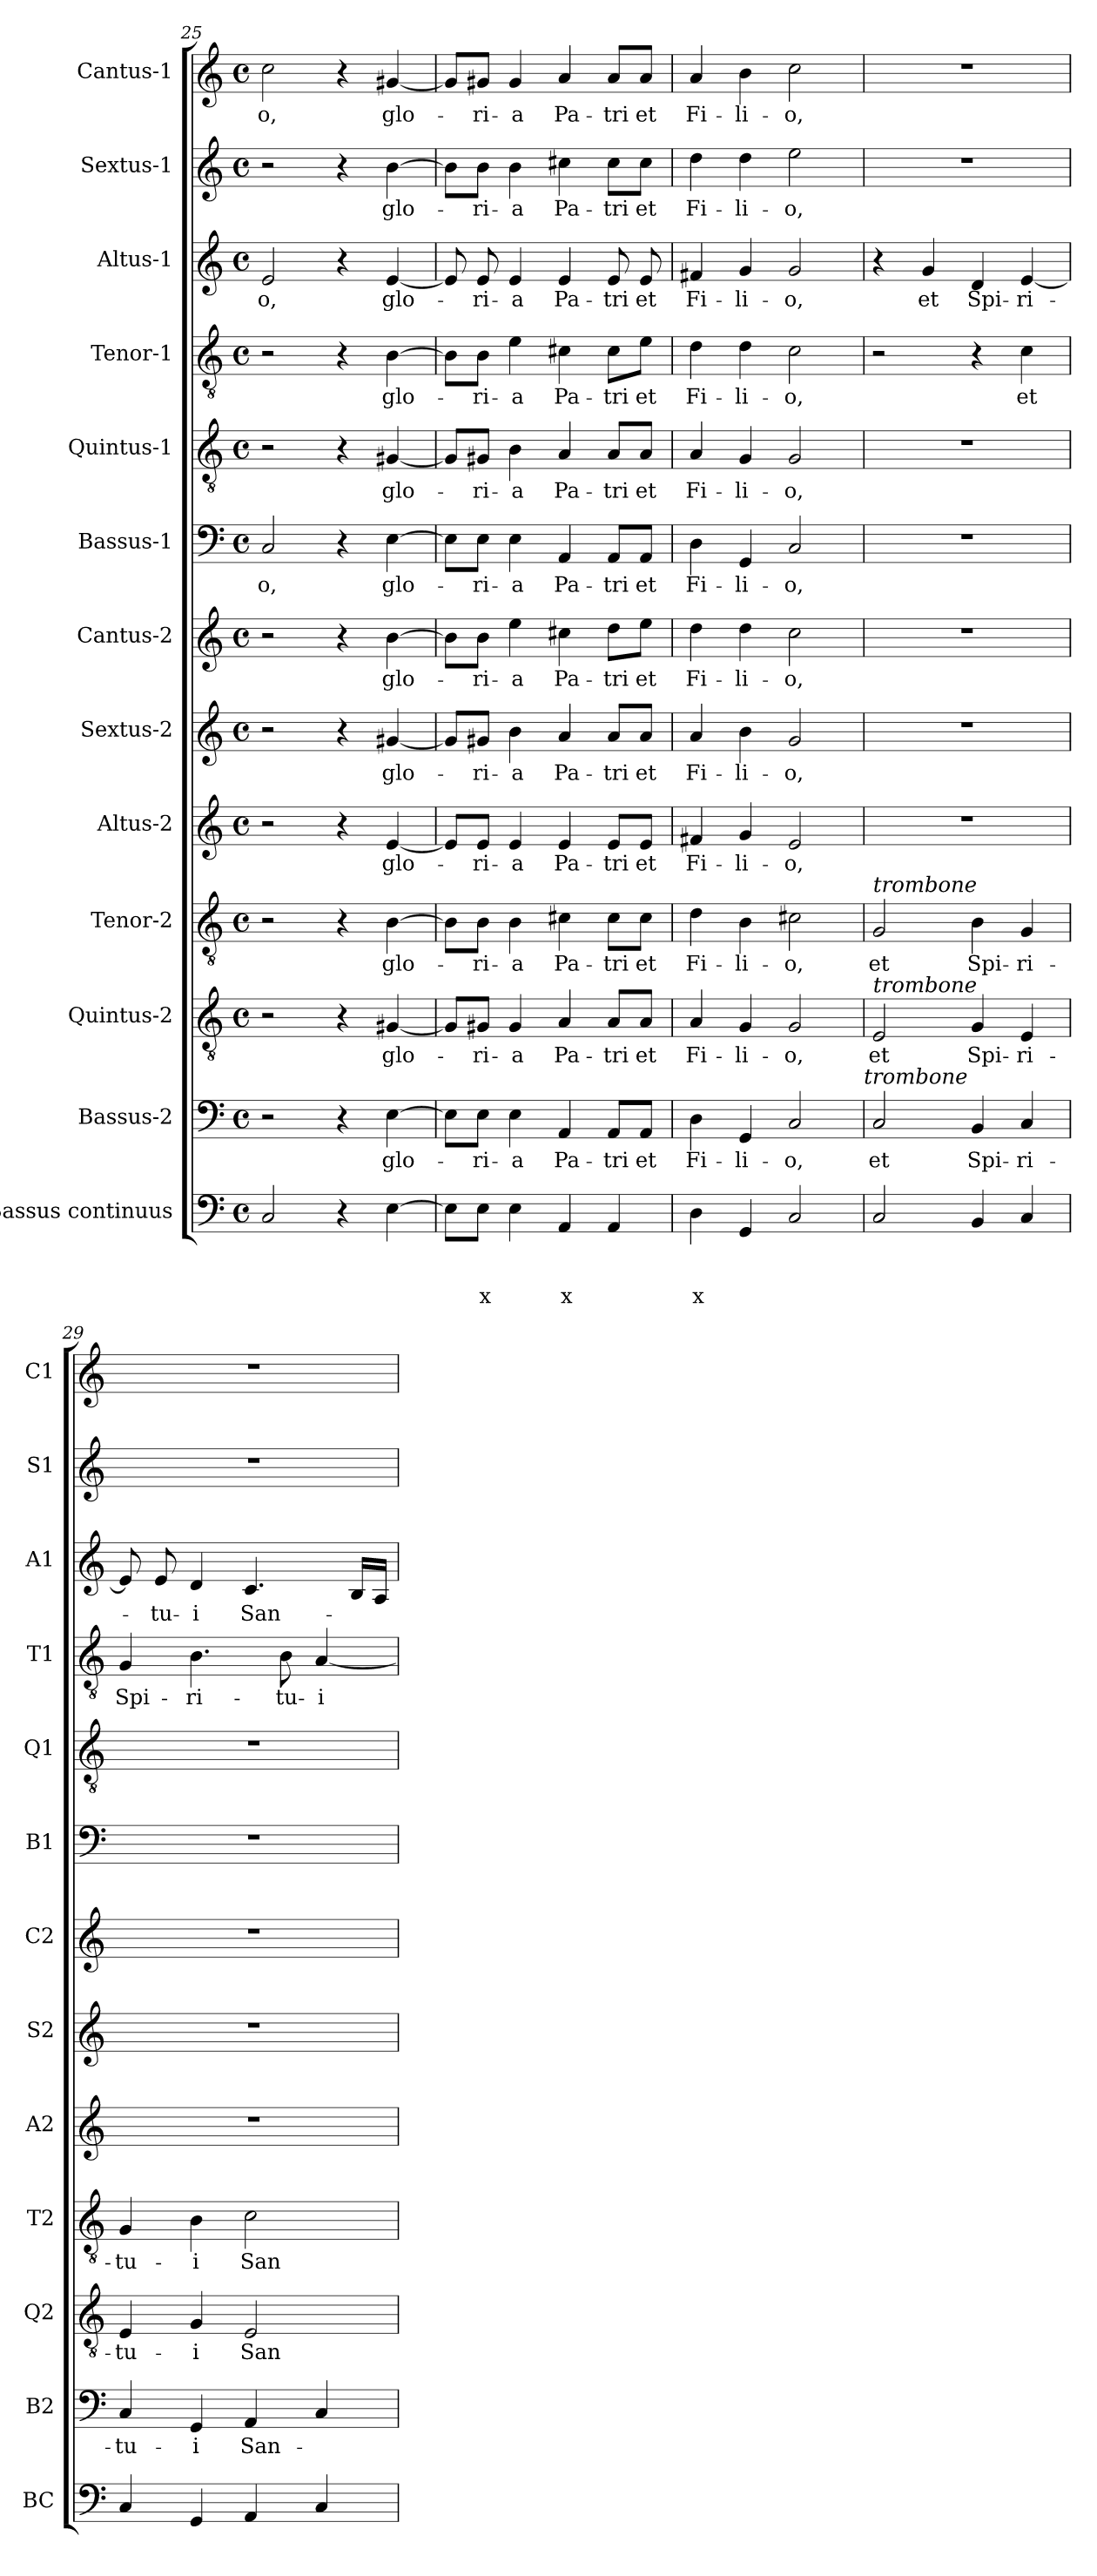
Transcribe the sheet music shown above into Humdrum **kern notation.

**kern	**text	**text	**text	**kern	**text	**kern	**text	**kern	**text	**kern	**text	**kern	**text	**kern	**text	**kern	**text	**kern	**text	**kern	**text	**kern	**text	**kern	**text	**kern	**text
*part13	*part13	*part13	*part13	*part12	*part12	*part11	*part11	*part10	*part10	*part9	*part9	*part8	*part8	*part7	*part7	*part6	*part6	*part5	*part5	*part4	*part4	*part3	*part3	*part2	*part2	*part1	*part1
*staff13	*staff13	*staff13	*staff13	*staff12	*staff12	*staff11	*staff11	*staff10	*staff10	*staff9	*staff9	*staff8	*staff8	*staff7	*staff7	*staff6	*staff6	*staff5	*staff5	*staff4	*staff4	*staff3	*staff3	*staff2	*staff2	*staff1	*staff1
*I"Bassus continuus	*	*	*	*I"Bassus-2	*	*I"Quintus-2	*	*I"Tenor-2	*	*I"Altus-2	*	*I"Sextus-2	*	*I"Cantus-2	*	*I"Bassus-1	*	*I"Quintus-1	*	*I"Tenor-1	*	*I"Altus-1	*	*I"Sextus-1	*	*I"Cantus-1	*
*I'BC	*	*	*	*I'B2	*	*I'Q2	*	*I'T2	*	*I'A2	*	*I'S2	*	*I'C2	*	*I'B1	*	*I'Q1	*	*I'T1	*	*I'A1	*	*I'S1	*	*I'C1	*
*clefF4	*	*	*	*clefF4	*	*clefGv2	*	*clefGv2	*	*clefG2	*	*clefG2	*	*clefG2	*	*clefF4	*	*clefGv2	*	*clefGv2	*	*clefG2	*	*clefG2	*	*clefG2	*
*k[]	*	*	*	*k[]	*	*k[]	*	*k[]	*	*k[]	*	*k[]	*	*k[]	*	*k[]	*	*k[]	*	*k[]	*	*k[]	*	*k[]	*	*k[]	*
*C:	*	*	*	*C:	*	*C:	*	*C:	*	*C:	*	*C:	*	*C:	*	*C:	*	*C:	*	*C:	*	*C:	*	*C:	*	*C:	*
*M4/4	*	*	*	*M4/4	*	*M4/4	*	*M4/4	*	*M4/4	*	*M4/4	*	*M4/4	*	*M4/4	*	*M4/4	*	*M4/4	*	*M4/4	*	*M4/4	*	*M4/4	*
*met(c)	*	*	*	*met(c)	*	*met(c)	*	*met(c)	*	*met(c)	*	*met(c)	*	*met(c)	*	*met(c)	*	*met(c)	*	*met(c)	*	*met(c)	*	*met(c)	*	*met(c)	*
=25	=25	=25	=25	=25	=25	=25	=25	=25	=25	=25	=25	=25	=25	=25	=25	=25	=25	=25	=25	=25	=25	=25	=25	=25	=25	=25	=25
!	!	!	!	!	!	!	!	!	!	!	!	!	!	!	!	!	!LO:LY:b	!	!	!	!	!	!LO:LY:b	!	!	!	!LO:LY:b
2C/	.	.	.	2r	.	2r	.	2r	.	2r	.	2r	.	2r	.	2C/	-o,	2r	.	2r	.	2e/	-o,	2r	.	2cc\	-o,
4r	.	.	.	4r	.	4r	.	4r	.	4r	.	4r	.	4r	.	4r	.	4r	.	4r	.	4r	.	4r	.	4r	.
!	!	!	!	!	!LO:LY:b	!	!LO:LY:b	!	!LO:LY:b	!	!LO:LY:b	!	!LO:LY:b	!	!LO:LY:b	!	!LO:LY:b	!	!LO:LY:b	!	!LO:LY:b	!	!LO:LY:b	!	!LO:LY:b	!	!LO:LY:b
[4E\	.	.	.	[4E\	glo-	[4G#X/	glo-	[4B\	glo-	[4e/	glo-	[4g#X/	glo-	[4b\	glo-	[4E\	glo-	[4G#X/	glo-	[4B\	glo-	[4e/	glo-	[4b\	-glo-	[4g#X/	glo-
!!LO:PB:g=z
=26	=26	=26	=26	=26	=26	=26	=26	=26	=26	=26	=26	=26	=26	=26	=26	=26	=26	=26	=26	=26	=26	=26	=26	=26	=26	=26	=26
8E\L]	.	.	.	8E\L]	.	8G#/L]	.	8B\L]	.	8e/L]	.	8g#/L]	.	8b\L]	.	8E\L]	.	8G#/L]	.	8B\L]	.	8e/]	.	8b\L]	.	8g#/L]	.
!	!	!	!LO:LY:b	!	!LO:LY:b	!	!LO:LY:b	!	!LO:LY:b	!	!LO:LY:b	!	!LO:LY:b	!	!LO:LY:b	!	!LO:LY:b	!	!LO:LY:b	!	!LO:LY:b	!	!LO:LY:b	!	!LO:LY:b	!	!LO:LY:b
8E\J	.	.	x	8E\J	-ri-	8G#X/J	-ri-	8B\J	-ri-	8e/J	-ri-	8g#X/J	-ri-	8b\J	-ri-	8E\J	-ri-	8G#X/J	-ri-	8B\J	-ri-	8e/	-ri-	8b\J	-ri-	8g#X/J	-ri-
!	!	!	!	!	!LO:LY:b	!	!LO:LY:b	!	!LO:LY:b	!	!LO:LY:b	!	!LO:LY:b	!	!LO:LY:b	!	!LO:LY:b	!	!LO:LY:b	!	!LO:LY:b	!	!LO:LY:b	!	!LO:LY:b	!	!LO:LY:b
4E\	.	.	.	4E\	-a	4G#/	-a	4B\	-a	4e/	-a	4b\	-a	4ee\	-a	4E\	-a	4B\	-a	4e\	-a	4e/	-a	4b\	-a	4g#/	-a
!	!	!	!LO:LY:b	!	!LO:LY:b	!	!LO:LY:b	!	!LO:LY:b	!	!LO:LY:b	!	!LO:LY:b	!	!LO:LY:b	!	!LO:LY:b	!	!LO:LY:b	!	!LO:LY:b	!	!LO:LY:b	!	!LO:LY:b	!	!LO:LY:b
4AA/	.	.	x	4AA/	Pa-	4A/	Pa-	4c#X\	Pa-	4e/	Pa-	4a/	Pa-	4cc#X\	Pa-	4AA/	Pa-	4A/	Pa-	4c#X\	Pa-	4e/	Pa-	4cc#X\	Pa-	4a/	Pa-
!	!	!	!	!	!LO:LY:b	!	!LO:LY:b	!	!LO:LY:b	!	!LO:LY:b	!	!LO:LY:b	!	!LO:LY:b	!	!LO:LY:b	!	!LO:LY:b	!	!LO:LY:b	!	!LO:LY:b	!	!LO:LY:b	!	!LO:LY:b
4AA/	.	.	.	8AA/L	-tri	8A/L	-tri	8c#\L	-tri	8e/L	-tri	8a/L	-tri	8dd\L	-tri	8AA/L	-tri	8A/L	-tri	8c#\L	-tri	8e/	-tri	8cc#\L	-tri	8a/L	-tri
!	!	!	!	!	!LO:LY:b	!	!LO:LY:b	!	!LO:LY:b	!	!LO:LY:b	!	!LO:LY:b	!	!LO:LY:b	!	!LO:LY:b	!	!LO:LY:b	!	!LO:LY:b	!	!LO:LY:b	!	!LO:LY:b	!	!LO:LY:b
.	.	.	.	8AA/J	et	8A/J	et	8c#\J	et	8e/J	et	8a/J	et	8ee\J	et	8AA/J	et	8A/J	et	8e\J	et	8e/	et	8cc#\J	et	8a/J	et
=27	=27	=27	=27	=27	=27	=27	=27	=27	=27	=27	=27	=27	=27	=27	=27	=27	=27	=27	=27	=27	=27	=27	=27	=27	=27	=27	=27
!	!	!	!LO:LY:b	!	!LO:LY:b	!	!LO:LY:b	!	!LO:LY:b	!	!LO:LY:b	!	!LO:LY:b	!	!LO:LY:b	!	!LO:LY:b	!	!LO:LY:b	!	!LO:LY:b	!	!LO:LY:b	!	!LO:LY:b	!	!LO:LY:b
4D\	.	.	x	4D\	Fi-	4A/	Fi-	4d\	Fi-	4f#X/	Fi-	4a/	Fi-	4dd\	Fi-	4D\	Fi-	4A/	Fi-	4d\	Fi-	4f#X/	Fi-	4dd\	Fi-	4a/	Fi-
!	!	!	!	!	!LO:LY:b	!	!LO:LY:b	!	!LO:LY:b	!	!LO:LY:b	!	!LO:LY:b	!	!LO:LY:b	!	!LO:LY:b	!	!LO:LY:b	!	!LO:LY:b	!	!LO:LY:b	!	!LO:LY:b	!	!LO:LY:b
4GG/	.	.	.	4GG/	-li-	4G/	-li-	4B\	-li-	4g/	-li-	4b\	-li-	4dd\	-li-	4GG/	-li-	4G/	-li-	4d\	-li-	4g/	-li-	4dd\	-li-	4b\	-li-
!	!	!	!	!	!LO:LY:b	!	!LO:LY:b	!	!LO:LY:b	!	!LO:LY:b	!	!LO:LY:b	!	!LO:LY:b	!	!LO:LY:b	!	!LO:LY:b	!	!LO:LY:b	!	!LO:LY:b	!	!LO:LY:b	!	!LO:LY:b
2C/	.	.	.	2C/	-o,	2G/	-o,	2c#X\	-o,	2e/	-o,	2g/	-o,	2cc\	-o,	2C/	-o,	2G/	-o,	2c\	-o,	2g/	-o,	2ee\	-o,	2cc\	-o,
!	!	!	!	!LO:TX:a:i:t=trombone	!	!	!	!	!	!	!	!	!	!	!	!	!	!	!	!	!	!	!	!	!	!	!
=28	=28	=28	=28	=28	=28	=28	=28	=28	=28	=28	=28	=28	=28	=28	=28	=28	=28	=28	=28	=28	=28	=28	=28	=28	=28	=28	=28
!	!	!	!	!	!	!	!	!LO:TX:a:i:t=trombone	!	!	!	!	!	!	!	!	!	!	!	!	!	!	!	!	!	!	!
!	!	!	!	!	!	!LO:TX:a:i:t=trombone	!	!	!	!	!	!	!	!	!	!	!	!	!	!	!	!	!	!	!	!	!
!	!	!	!	!	!LO:LY:b	!	!LO:LY:b	!	!LO:LY:b	!	!	!	!	!	!	!	!	!	!	!	!	!	!	!	!	!	!
2C/	.	.	.	2C/	et	2E/	et	2G/	et	1r	.	1r	.	1r	.	1r	.	1r	.	2r	.	4r	.	1r	.	1r	.
!	!	!	!	!	!	!	!	!	!	!	!	!	!	!	!	!	!	!	!	!	!	!	!LO:LY:b	!	!	!	!
.	.	.	.	.	.	.	.	.	.	.	.	.	.	.	.	.	.	.	.	.	.	4g/	et	.	.	.	.
!	!	!	!	!	!LO:LY:b	!	!LO:LY:b	!	!LO:LY:b	!	!	!	!	!	!	!	!	!	!	!	!	!	!LO:LY:b	!	!	!	!
4BB/	.	.	.	4BB/	Spi-	4G/	Spi-	4B\	Spi-	.	.	.	.	.	.	.	.	.	.	4r	.	4d/	Spi-	.	.	.	.
!	!	!	!	!	!LO:LY:b	!	!LO:LY:b	!	!LO:LY:b	!	!	!	!	!	!	!	!	!	!	!	!LO:LY:b	!	!LO:LY:b	!	!	!	!
4C/	.	.	.	4C/	-ri-	4E/	-ri-	4G/	-ri-	.	.	.	.	.	.	.	.	.	.	4c\	et	[4e/	-ri-	.	.	.	.
=29	=29	=29	=29	=29	=29	=29	=29	=29	=29	=29	=29	=29	=29	=29	=29	=29	=29	=29	=29	=29	=29	=29	=29	=29	=29	=29	=29
!	!	!	!	!	!LO:LY:b	!	!LO:LY:b	!	!LO:LY:b	!	!	!	!	!	!	!	!	!	!	!	!LO:LY:b	!	!	!	!	!	!
4C/	.	.	.	4C/	-tu-	4E/	-tu-	4G/	-tu-	1r	.	1r	.	1r	.	1r	.	1r	.	4G/	Spi-	8e/]	.	1r	.	1r	.
!	!	!	!	!	!	!	!	!	!	!	!	!	!	!	!	!	!	!	!	!	!	!	!LO:LY:b	!	!	!	!
.	.	.	.	.	.	.	.	.	.	.	.	.	.	.	.	.	.	.	.	.	.	8e/	-tu-	.	.	.	.
!	!	!	!	!	!LO:LY:b	!	!LO:LY:b	!	!LO:LY:b	!	!	!	!	!	!	!	!	!	!	!	!LO:LY:b	!	!LO:LY:b	!	!	!	!
4GG/	.	.	.	4GG/	-i	4G/	-i	4B\	-i	.	.	.	.	.	.	.	.	.	.	4.B\	-ri-	4d/	-i	.	.	.	.
!	!	!	!	!	!LO:LY:b	!	!LO:LY:b	!	!LO:LY:b	!	!	!	!	!	!	!	!	!	!	!	!	!	!LO:LY:b	!	!	!	!
4AA/	.	.	.	4AA/	San-	2E/	San-	2c\	San-	.	.	.	.	.	.	.	.	.	.	.	.	4.c/	San-	.	.	.	.
!	!	!	!	!	!	!	!	!	!	!	!	!	!	!	!	!	!	!	!	!	!LO:LY:b	!	!	!	!	!	!
.	.	.	.	.	.	.	.	.	.	.	.	.	.	.	.	.	.	.	.	8B\	-tu-	.	.	.	.	.	.
!	!	!	!	!	!	!	!	!	!	!	!	!	!	!	!	!	!	!	!	!	!LO:LY:b	!	!	!	!	!	!
4C/	.	.	.	4C/	.	.	.	.	.	.	.	.	.	.	.	.	.	.	.	[4A/	-i	.	.	.	.	.	.
.	.	.	.	.	.	.	.	.	.	.	.	.	.	.	.	.	.	.	.	.	.	16B/LL	.	.	.	.	.
.	.	.	.	.	.	.	.	.	.	.	.	.	.	.	.	.	.	.	.	.	.	16A/JJ	.	.	.	.	.
=	=	=	=	=	=	=	=	=	=	=	=	=	=	=	=	=	=	=	=	=	=	=	=	=	=	=	=
*-	*-	*-	*-	*-	*-	*-	*-	*-	*-	*-	*-	*-	*-	*-	*-	*-	*-	*-	*-	*-	*-	*-	*-	*-	*-	*-	*-
